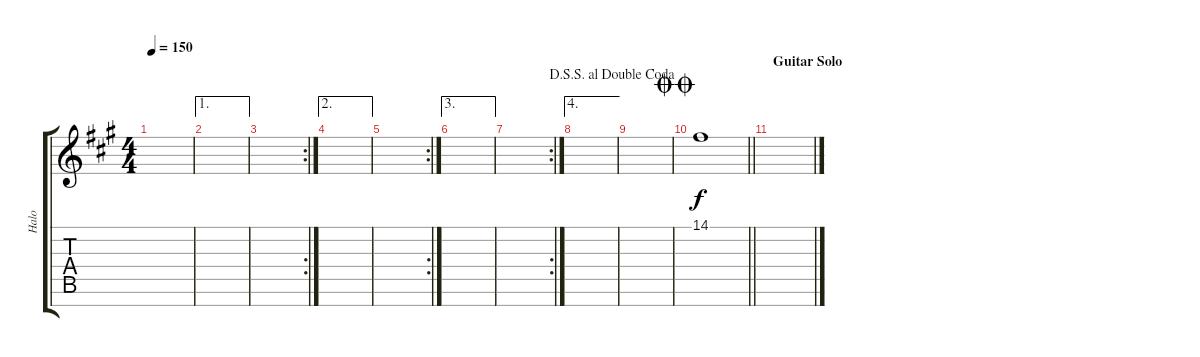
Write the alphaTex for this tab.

\track ("Halo" "Halo") {instrument pad7halo}
\staff {score tabs}
\tuning (E4 B3 G3 D3 A2 E2 B1) {hide}
\ts (4 4)
\tempo 150
\clef g2
\ks f#minor
|
\ae 1
|
\rc 2
|
\ae 2
|
\rc 2
|
\ae 3
|
\rc 2
|
\ae 4
|
\jump dalsegnosegnoaldoublecoda
|
\jump doublecoda
\barLineRight lightlight
14.1.1 |
\section ("" "Guitar Solo")
